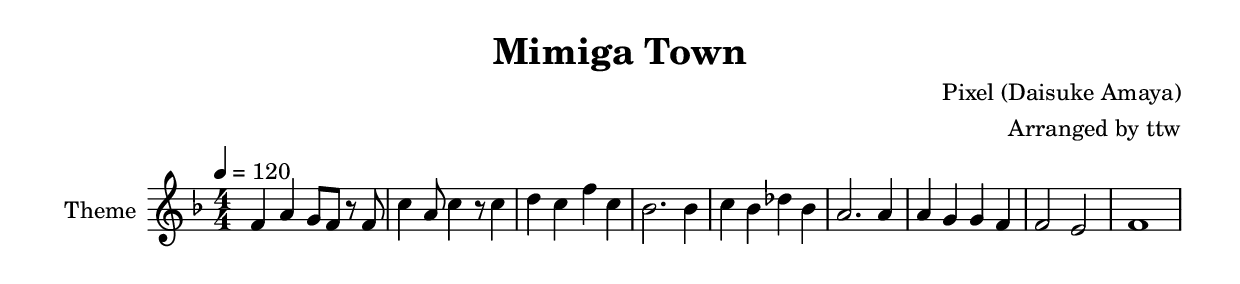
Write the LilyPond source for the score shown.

\version "2.22.2"
\language "english"

\header {
  title = "Mimiga Town"
  composer = "Pixel (Daisuke Amaya)"
  arranger = "Arranged by ttw"
}

theme = \relative c'' {
  \numericTimeSignature
  \time 4/4
  \tempo 4 = 120

  \key f \major

  f,4 a4 g8 f8 r8
  f8 c'4 a8 c4 r8

  c4 d4 c4 f4 c4 bf2.

  bf4 c4 bf4 df4 bf4 a2.

  a4 a4 g4 g4 f4 f2 e2

  f1
}

\score {
  \new Staff \with {
    instrumentName = "Theme"
    midiInstrument = "marimba"
  } {\clef treble \theme}
  \layout {}
  \midi {}
}
